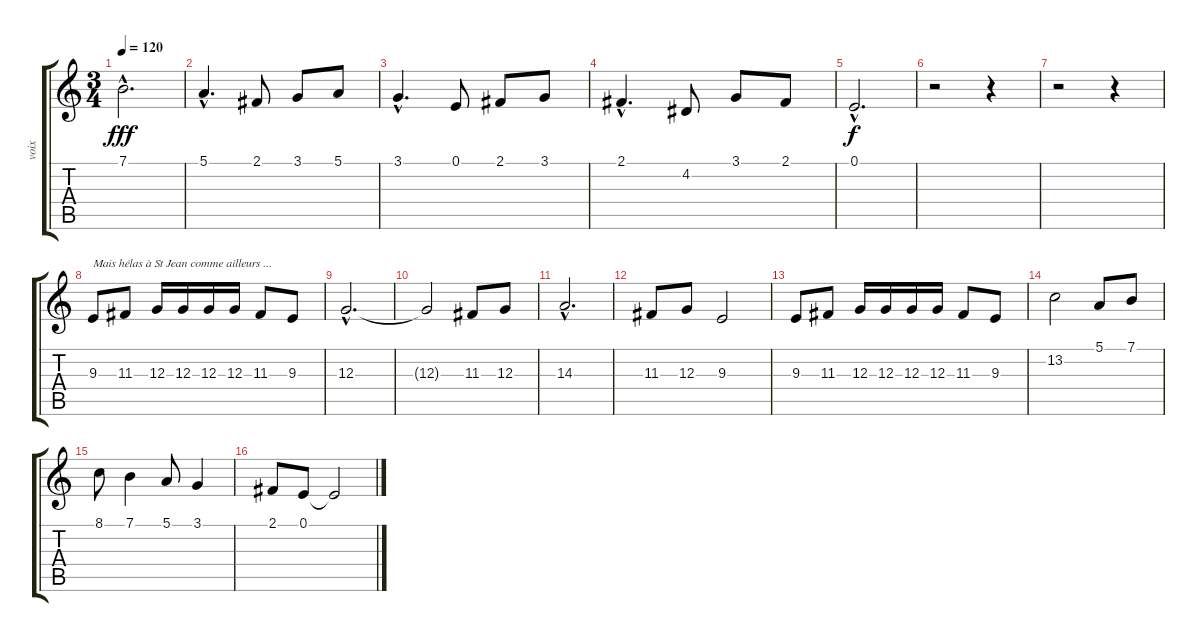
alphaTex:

\track ("voix" "voix") {instrument accordion}
\staff {score tabs}
\tuning (E4 B3 G3 D3 A2 E2) {hide}
\ts (3 4)
\tempo 120
\clef g2
\ks c
7.1{hac}.2{d dy fff} |
5.1{hac}.4{d} 2.1.8 3.1.8 5.1.8 |
3.1{hac}.4{d} 0.1.8 2.1.8 3.1.8 |
2.1{hac}.4{d} 4.2.8 3.1.8 2.1.8 |
0.1{hac}.2{d dy f} |
r.2 r.4 |
r.2 r.4 |
9.3.8{txt "Mais hélas à St Jean comme ailleurs ..."} 11.3.8 12.3.16 12.3.16 12.3.16 12.3.16 11.3.8 9.3.8 |
12.3{hac}.2{d} |
12.3{t}.2 11.3.8 12.3.8 |
14.3{hac}.2{d} |
11.3.8 12.3.8 9.3.2 |
9.3.8 11.3.8 12.3.16 12.3.16 12.3.16 12.3.16 11.3.8 9.3.8 |
13.2.2 5.1.8 7.1.8 |
8.1.8 7.1.4 5.1.8 3.1.4 |
2.1.8 0.1.8 0.1{t}.2
